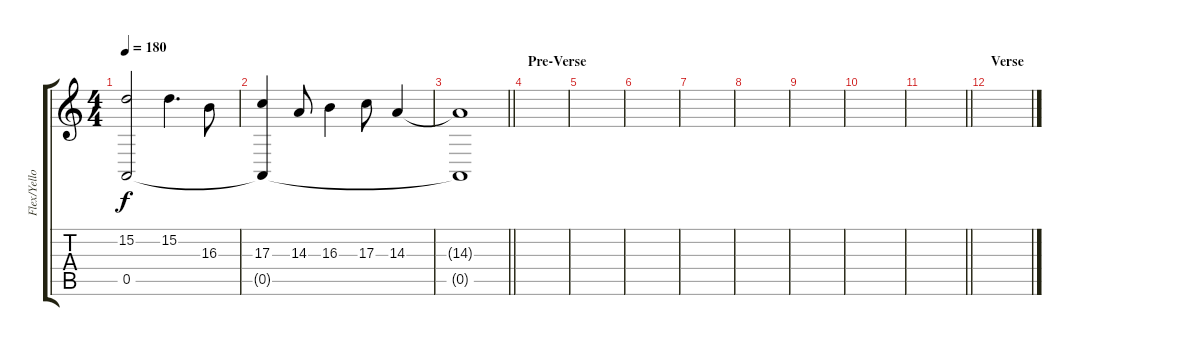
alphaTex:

\track ("Flex/Yellow/Py" "Flex/Yello") {instrument bagpipe}
\staff {score tabs}
\tuning (E4 B3 G3 D3 A2 E2) {hide}
\ts (4 4)
\tempo 180
\clef g2
\ks c
(15.2 0.5{t}).2{dy f} 15.2.4{d} 16.3.8 |
(17.3 0.5{t}).4 14.3.8 16.3.4 17.3.8 14.3.4 |
\barLineRight lightlight
(14.3{t} 0.5{t}).1 |
\section ("" "Pre-Verse")
|
|
|
|
|
|
|
\barLineRight lightlight
|
\section ("" "Verse")
